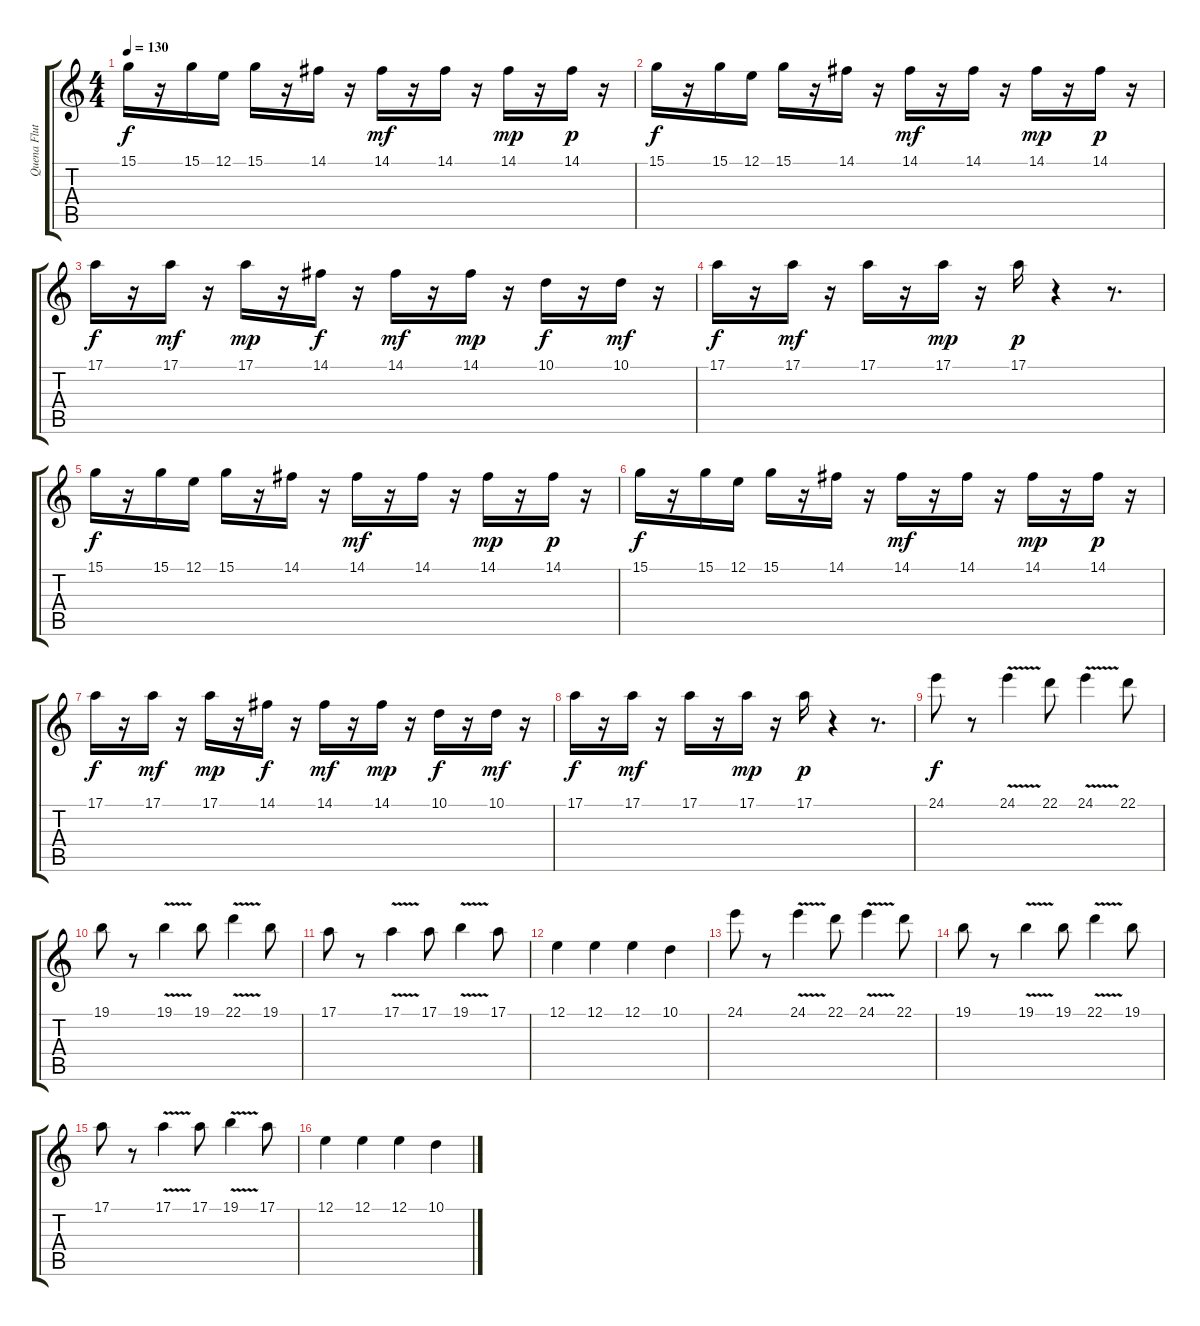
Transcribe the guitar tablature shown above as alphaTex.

\track ("Quena Flute" "Quena Flut") {instrument piccolo}
\staff {score tabs}
\tuning (E4 B3 G3 D3 A2 E2) {hide}
\ts (4 4)
\tempo 130
\clef g2
\ks c
15.1.16{dy f} r.16 15.1.16 12.1.16 15.1.16 r.16 14.1.16 r.16 14.1.16{dy mf} r.16 14.1.16 r.16 14.1.16{dy mp} r.16 14.1.16{dy p} r.16 |
15.1.16{dy f} r.16 15.1.16 12.1.16 15.1.16 r.16 14.1.16 r.16 14.1.16{dy mf} r.16 14.1.16 r.16 14.1.16{dy mp} r.16 14.1.16{dy p} r.16 |
17.1.16{dy f} r.16 17.1.16{dy mf} r.16 17.1.16{dy mp} r.16 14.1.16{dy f} r.16 14.1.16{dy mf} r.16 14.1.16{dy mp} r.16 10.1.16{dy f} r.16 10.1.16{dy mf} r.16 |
17.1.16{dy f} r.16 17.1.16{dy mf} r.16 17.1.16 r.16 17.1.16{dy mp} r.16 17.1.16{dy p} r.4 r.8{d} |
15.1.16{dy f} r.16 15.1.16 12.1.16 15.1.16 r.16 14.1.16 r.16 14.1.16{dy mf} r.16 14.1.16 r.16 14.1.16{dy mp} r.16 14.1.16{dy p} r.16 |
15.1.16{dy f} r.16 15.1.16 12.1.16 15.1.16 r.16 14.1.16 r.16 14.1.16{dy mf} r.16 14.1.16 r.16 14.1.16{dy mp} r.16 14.1.16{dy p} r.16 |
17.1.16{dy f} r.16 17.1.16{dy mf} r.16 17.1.16{dy mp} r.16 14.1.16{dy f} r.16 14.1.16{dy mf} r.16 14.1.16{dy mp} r.16 10.1.16{dy f} r.16 10.1.16{dy mf} r.16 |
17.1.16{dy f} r.16 17.1.16{dy mf} r.16 17.1.16 r.16 17.1.16{dy mp} r.16 17.1.16{dy p} r.4 r.8{d} |
24.1.8{dy f} r.8 24.1{v}.4 22.1.8 24.1{v}.4 22.1.8 |
19.1.8 r.8 19.1{v}.4 19.1.8 22.1{v}.4 19.1.8 |
17.1.8 r.8 17.1{v}.4 17.1.8 19.1{v}.4 17.1.8 |
12.1.4 12.1.4 12.1.4 10.1.4 |
24.1.8 r.8 24.1{v}.4 22.1.8 24.1{v}.4 22.1.8 |
19.1.8 r.8 19.1{v}.4 19.1.8 22.1{v}.4 19.1.8 |
17.1.8 r.8 17.1{v}.4 17.1.8 19.1{v}.4 17.1.8 |
12.1.4 12.1.4 12.1.4 10.1.4
